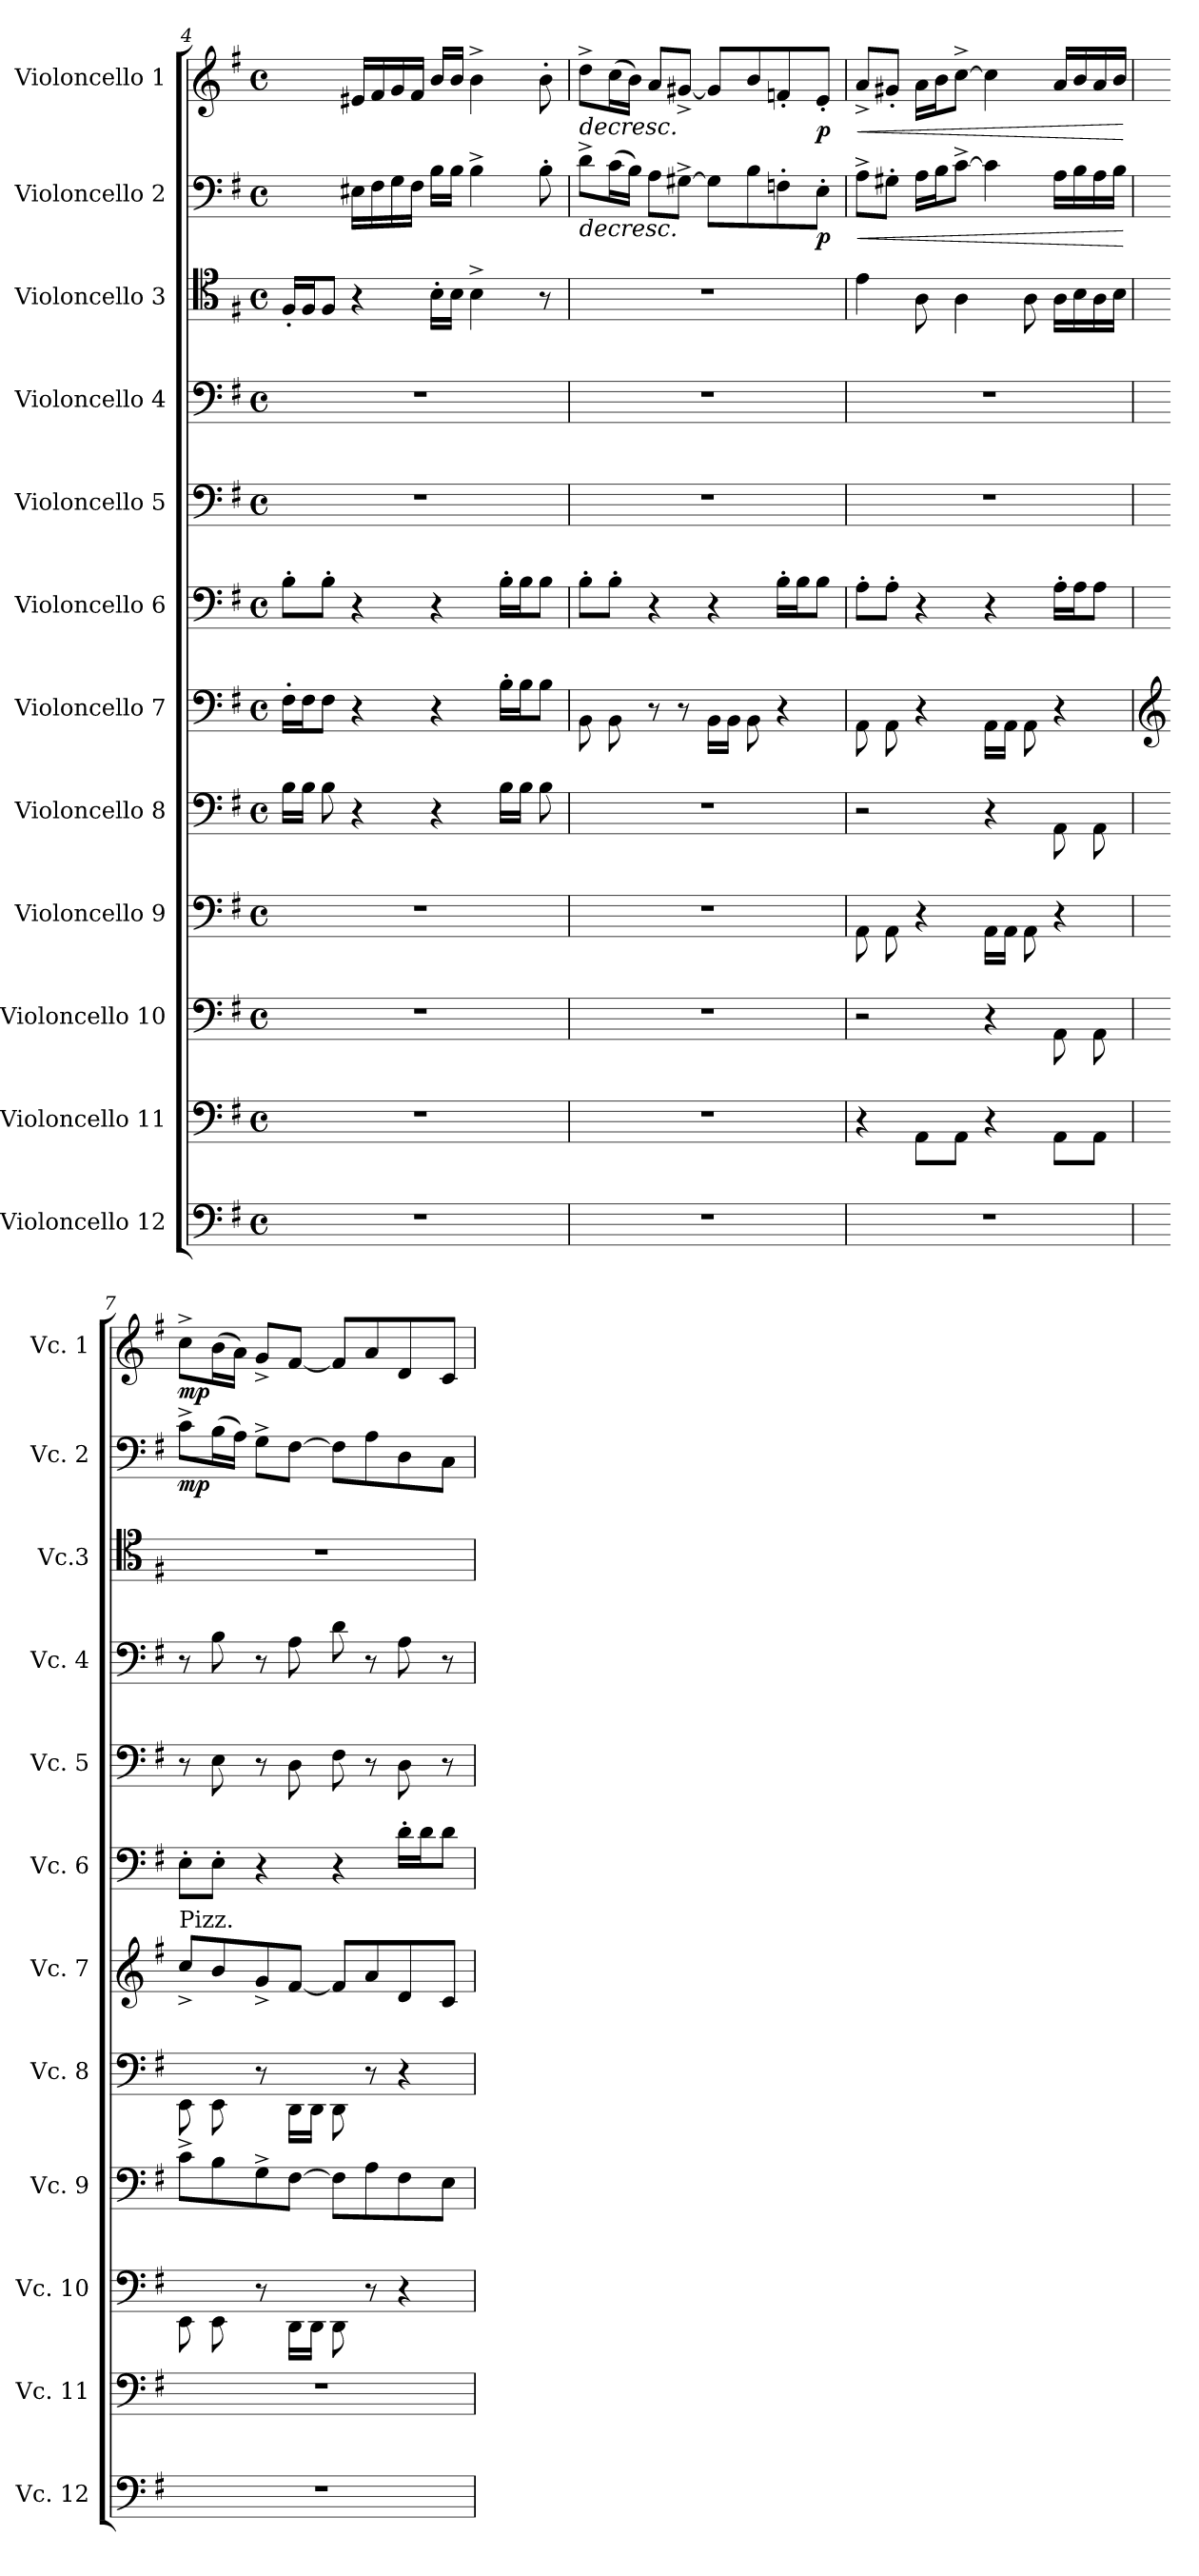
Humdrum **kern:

**kern	**kern	**kern	**kern	**kern	**kern	**kern	**kern	**kern	**kern	**kern	**dynam	**kern	**dynam
*part12	*part11	*part10	*part9	*part8	*part7	*part6	*part5	*part4	*part3	*part2	*part2	*part1	*part1
*staff12	*staff11	*staff10	*staff9	*staff8	*staff7	*staff6	*staff5	*staff4	*staff3	*staff2	*staff2	*staff1	*staff1
*I"Violoncello 12	*I"Violoncello 11	*I"Violoncello 10	*I"Violoncello 9	*I"Violoncello 8	*I"Violoncello 7	*I"Violoncello 6	*I"Violoncello 5	*I"Violoncello 4	*I"Violoncello 3	*I"Violoncello 2	*	*I"Violoncello 1	*
*I'Vc. 12	*I'Vc. 11	*I'Vc. 10	*I'Vc. 9	*I'Vc. 8	*I'Vc. 7	*I'Vc. 6	*I'Vc. 5	*I'Vc. 4	*I'Vc.3	*I'Vc. 2	*	*I'Vc. 1	*
*clefF4	*clefF4	*clefF4	*clefF4	*clefF4	*clefF4	*clefF4	*clefF4	*clefF4	*clefC4	*clefF4	*	*clefG2	*
*k[f#]	*k[f#]	*k[f#]	*k[f#]	*k[f#]	*k[f#]	*k[f#]	*k[f#]	*k[f#]	*k[f#]	*k[f#]	*	*k[f#]	*
*M4/4	*M4/4	*M4/4	*M4/4	*M4/4	*M4/4	*M4/4	*M4/4	*M4/4	*M4/4	*M4/4	*	*M4/4	*
*met(c)	*met(c)	*met(c)	*met(c)	*met(c)	*met(c)	*met(c)	*met(c)	*met(c)	*met(c)	*met(c)	*	*met(c)	*
=4	=4	=4	=4	=4	=4	=4	=4	=4	=4	=4	=4	=4	=4
1r	1r	1r	1r	16B\LL	16F#'\LL	8B'\L	1r	1r	16F#'/LL	4F#\yy]	.	4f#/yy]	.
.	.	.	.	16B\JJ	16F#\J	.	.	.	16F#/J	.	.	.	.
.	.	.	.	8B\	8F#\J	8B'\J	.	.	8F#/J	.	.	.	.
.	.	.	.	4r	4r	4r	.	.	4r	16E#X\LL	.	16e#X/LL	.
.	.	.	.	.	.	.	.	.	.	16F#\	.	16f#/	.
.	.	.	.	.	.	.	.	.	.	16G\	.	16g/	.
.	.	.	.	.	.	.	.	.	.	16F#\JJ	.	16f#/JJ	.
.	.	.	.	4r	4r	4r	.	.	16B'\LL	16B\LL	.	16b/LL	.
.	.	.	.	.	.	.	.	.	16B\JJ	16B\JJ	.	16b/JJ	.
.	.	.	.	.	.	.	.	.	4B^\	4B^\	.	4b^\	.
.	.	.	.	16B\LL	16B'\LL	16B'\LL	.	.	.	.	.	.	.
.	.	.	.	16B\JJ	16B\J	16B\J	.	.	.	.	.	.	.
.	.	.	.	8B\	8B\J	8B\J	.	.	8r	8B'\	.	8b'\	.
=5	=5	=5	=5	=5	=5	=5	=5	=5	=5	=5	=5	=5	=5
!	!	!	!	!	!	!	!	!	!	!	!LO:HP:b	!	!LO:HP:b
1r	1r	1r	1r	1r	8BB\	8B'\L	1r	1r	1r	8d^\L	>	8dd^\L	>
.	.	.	.	.	8BB\	8B'\J	.	.	.	(16c\L	.	(16cc\L	.
.	.	.	.	.	.	.	.	.	.	16B\JJ)	.	16b\JJ)	.
.	.	.	.	.	8r	4r	.	.	.	8A\L	.	8a/L	.
.	.	.	.	.	8r	.	.	.	.	[8G#X^\J	.	[8g#X^/J	.
.	.	.	.	.	16BB\LL	4r	.	.	.	8G#\L]	.	8g#/L]	.
.	.	.	.	.	16BB\JJ	.	.	.	.	.	.	.	.
.	.	.	.	.	8BB\	.	.	.	.	8B\	.	8b/	.
.	.	.	.	.	4r	16B'\LL	.	.	.	8Fn'\	.	8fn'/	.
.	.	.	.	.	.	16B\J	.	.	.	.	.	.	.
!	!	!	!	!	!	!	!	!	!	!	!LO:DY:b	!	!LO:DY:b
.	.	.	.	.	.	8B\J	.	.	.	8E'\J	p	8e'/J	p
.	.	.	.	.	.	.	.	.	.	.	]	.	]
!!LO:PB:g=z
=6	=6	=6	=6	=6	=6	=6	=6	=6	=6	=6	=6	=6	=6
!	!	!	!	!	!	!	!	!	!	!	!LO:HP:b	!	!LO:HP:b
1r	4r	2r	8AA\	2r	8AA\	8A'\L	1r	1r	4e\	8A^\L	<	8a^/L	<
.	.	.	8AA\	.	8AA\	8A'\J	.	.	.	8G#X'\J	.	8g#X'/J	.
.	8AA\L	.	4r	.	4r	4r	.	.	8A\	16A\LL	.	16a\LL	.
.	.	.	.	.	.	.	.	.	.	16B\J	.	16b\J	.
.	8AA\J	.	.	.	.	.	.	.	4A\	[8c^\J	.	[8cc^\J	.
.	4r	4r	16AA\LL	4r	16AA\LL	4r	.	.	.	4c\]	.	4cc\]	.
.	.	.	16AA\JJ	.	16AA\JJ	.	.	.	.	.	.	.	.
.	.	.	8AA\	.	8AA\	.	.	.	8A\	.	.	.	.
.	8AA\L	8AA\	4r	8AA\	4r	16A'\LL	.	.	16A\LL	16A\LL	.	16a/LL	.
.	.	.	.	.	.	16A\J	.	.	16B\	16B\	.	16b/	.
.	8AA\J	8AA\	.	8AA\	.	8A\J	.	.	16A\	16A\	.	16a/	.
.	.	.	.	.	.	.	.	.	16B\JJ	16B\JJ	.	16b/JJ	.
.	.	.	.	.	.	.	.	.	.	.	[	.	[
=7	=7	=7	=7	=7	=7	=7	=7	=7	=7	=7	=7	=7	=7
*	*	*	*	*	*clefG2	*	*	*	*	*	*	*	*
!	!	!	!	!	!LO:TX:a:t=Pizz.	!	!	!	!	!	!	!	!
!	!	!	!	!	!	!	!	!	!	!	!LO:DY:b	!	!LO:DY:b
1r	1r	8EE\	8c^\L	8EE\	8cc^/L	8E'\L	8r	8r	1r	8c^\L	mp	8cc^\L	mp
.	.	8EE\	8B\	8EE\	8b/	8E'\J	8E\	8B\	.	(16B\L	.	(16b\L	.
.	.	.	.	.	.	.	.	.	.	16A\JJ)	.	16a\JJ)	.
.	.	8r	8G^\	8r	8g^/	4r	8r	8r	.	8G^\L	.	8g^/L	.
.	.	16DD\LL	[8F#\J	16DD\LL	[8f#/J	.	8D\	8A\	.	[8F#\J	.	[8f#/J	.
.	.	16DD\JJ	.	16DD\JJ	.	.	.	.	.	.	.	.	.
.	.	8DD\	8F#\L]	8DD\	8f#/L]	4r	8F#\	8d\	.	8F#\L]	.	8f#/L]	.
.	.	8r	8A\	8r	8a/	.	8r	8r	.	8A\	.	8a/	.
.	.	4r	8F#\	4r	8d/	16d'\LL	8D\	8A\	.	8D\	.	8d/	.
.	.	.	.	.	.	16d\J	.	.	.	.	.	.	.
.	.	.	8E\J	.	8c/J	8d\J	8r	8r	.	8C\J	.	8c/J	.
=	=	=	=	=	=	=	=	=	=	=	=	=	=
*-	*-	*-	*-	*-	*-	*-	*-	*-	*-	*-	*-	*-	*-
